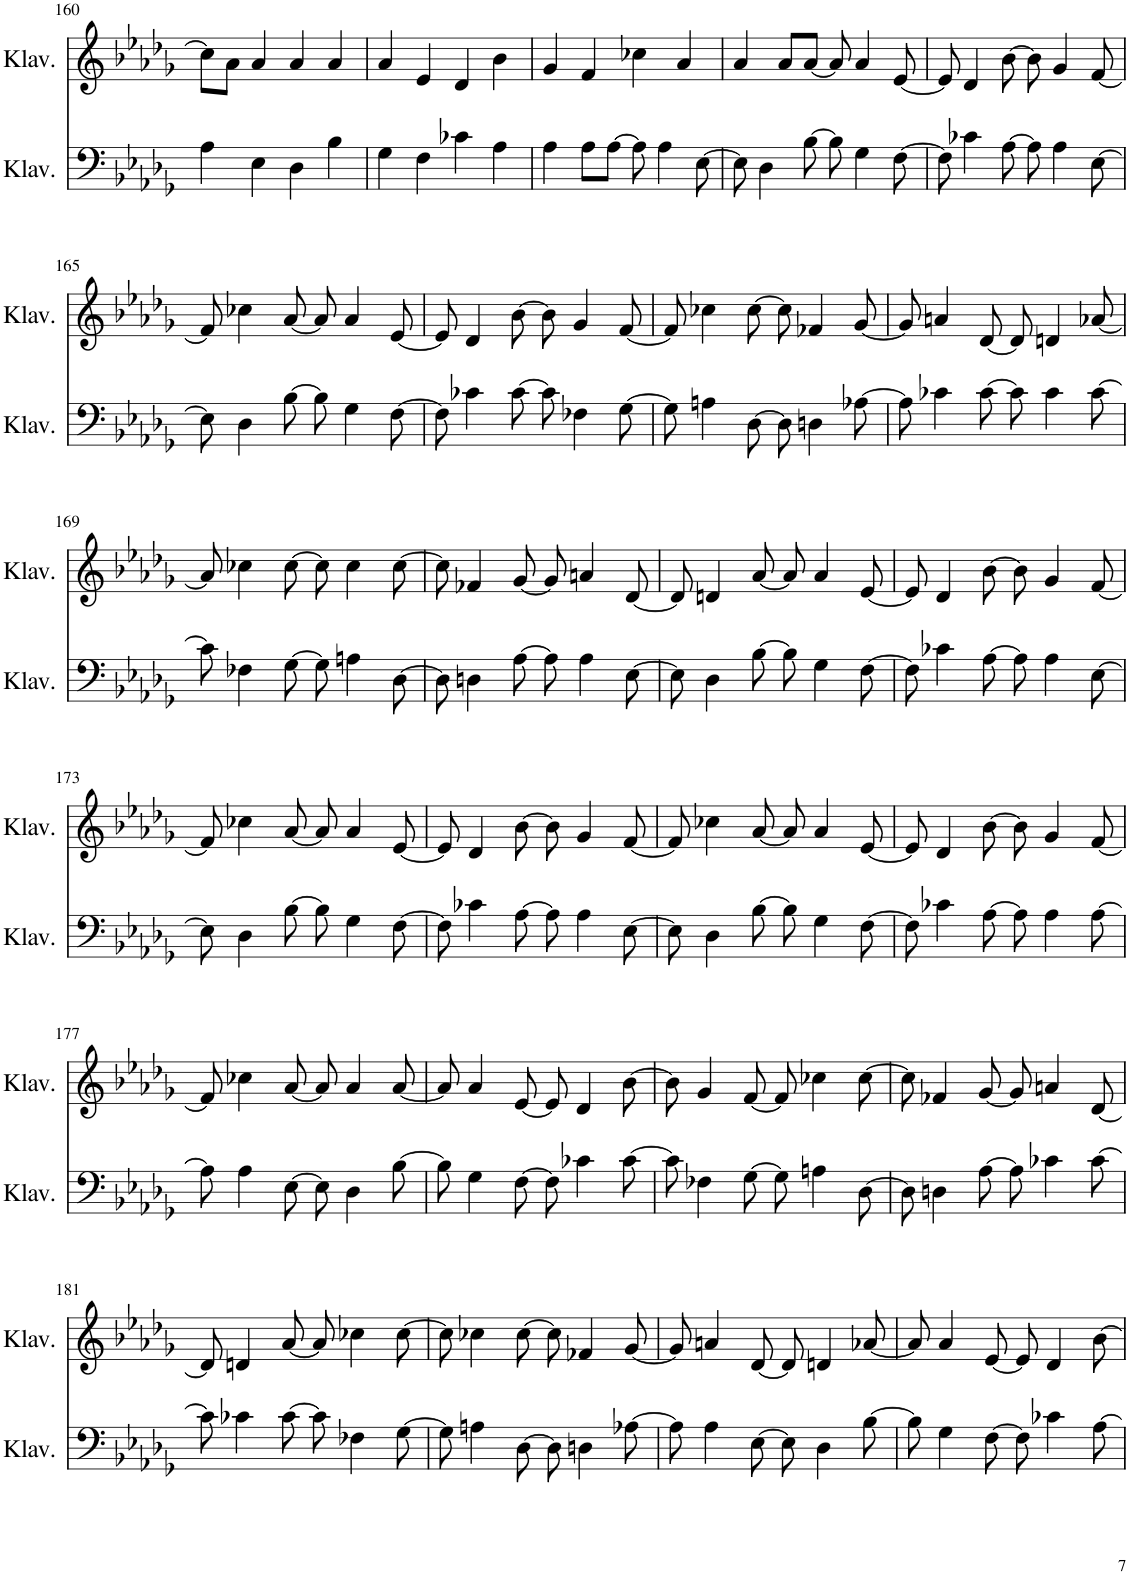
**kern	**kern
*part2	*part1
*staff2	*staff1
*I"Klavier	*I"Klavier
*I'Klav.	*I'Klav.
!!LO:PB:g=z
*clefF4	*clefG2
*k[b-e-a-d-g-]	*k[b-e-a-d-g-]
*M4/4	*M4/4
=160	=160
4A-\	8cc-\L]
.	8a-\J
4E-\	4a-/
4D-\	4a-/
4B-\	4a-/
=161	=161
4G-\	4a-/
4F\	4e-/
4c-X\	4d-/
4A-\	4b-\
=162	=162
4A-\	4g-/
8A-\L	4f/
[8A-\J	.
8A-\]	4cc-X\
4A-\	.
.	4a-/
[8E-\	.
=163	=163
8E-\]	4a-/
4D-\	.
.	8a-/L
[8B-\	[8a-/J
8B-\]	8a-/]
4G-\	4a-/
[8F\	[8e-/
=164	=164
8F\]	8e-/]
4c-X\	4d-/
[8A-\	[8b-\
8A-\]	8b-\]
4A-\	4g-/
[8E-\	[8f/
!!LO:LB:g=z
=165	=165
8E-\]	8f/]
4D-\	4cc-X\
[8B-\	[8a-/
8B-\]	8a-/]
4G-\	4a-/
[8F\	[8e-/
=166	=166
8F\]	8e-/]
4c-X\	4d-/
[8c-\	[8b-\
8c-\]	8b-\]
4F-X\	4g-/
[8G-\	[8f/
=167	=167
8G-\]	8f/]
4An\	4cc-X\
[8D-\	[8cc-\
8D-\]	8cc-\]
4Dn\	4f-X/
[8A-X\	[8g-/
=168	=168
8A-\]	8g-/]
4c-X\	4an/
[8c-\	[8d-/
8c-\]	8d-/]
4c-\	4dn/
[8c-\	[8a-X/
!!LO:LB:g=z
=169	=169
8c-\]	8a-/]
4F-X\	4cc-X\
[8G-\	[8cc-\
8G-\]	8cc-\]
4An\	4cc-\
[8D-\	[8cc-\
=170	=170
8D-\]	8cc-\]
4Dn\	4f-X/
[8A-\	[8g-/
8A-\]	8g-/]
4A-\	4an/
[8E-\	[8d-/
=171	=171
8E-\]	8d-/]
4D-\	4dn/
[8B-\	[8a-/
8B-\]	8a-/]
4G-\	4a-/
[8F\	[8e-/
=172	=172
8F\]	8e-/]
4c-X\	4d-/
[8A-\	[8b-\
8A-\]	8b-\]
4A-\	4g-/
[8E-\	[8f/
!!LO:LB:g=z
=173	=173
8E-\]	8f/]
4D-\	4cc-X\
[8B-\	[8a-/
8B-\]	8a-/]
4G-\	4a-/
[8F\	[8e-/
=174	=174
8F\]	8e-/]
4c-X\	4d-/
[8A-\	[8b-\
8A-\]	8b-\]
4A-\	4g-/
[8E-\	[8f/
=175	=175
8E-\]	8f/]
4D-\	4cc-X\
[8B-\	[8a-/
8B-\]	8a-/]
4G-\	4a-/
[8F\	[8e-/
=176	=176
8F\]	8e-/]
4c-X\	4d-/
[8A-\	[8b-\
8A-\]	8b-\]
4A-\	4g-/
[8A-\	[8f/
!!LO:LB:g=z
=177	=177
8A-\]	8f/]
4A-\	4cc-X\
[8E-\	[8a-/
8E-\]	8a-/]
4D-\	4a-/
[8B-\	[8a-/
=178	=178
8B-\]	8a-/]
4G-\	4a-/
[8F\	[8e-/
8F\]	8e-/]
4c-X\	4d-/
[8c-\	[8b-\
=179	=179
8c-\]	8b-\]
4F-X\	4g-/
[8G-\	[8f/
8G-\]	8f/]
4An\	4cc-X\
[8D-\	[8cc-\
=180	=180
8D-\]	8cc-\]
4Dn\	4f-X/
[8A-\	[8g-/
8A-\]	8g-/]
4c-X\	4an/
[8c-\	[8d-/
!!LO:LB:g=z
=181	=181
8c-\]	8d-/]
4c-X\	4dn/
[8c-\	[8a-/
8c-\]	8a-/]
4F-X\	4cc-X\
[8G-\	[8cc-\
=182	=182
8G-\]	8cc-\]
4An\	4cc-X\
[8D-\	[8cc-\
8D-\]	8cc-\]
4Dn\	4f-X/
[8A-X\	[8g-/
=183	=183
8A-\]	8g-/]
4A-\	4an/
[8E-\	[8d-/
8E-\]	8d-/]
4D-\	4dn/
[8B-\	[8a-X/
=184	=184
8B-\]	8a-/]
4G-\	4a-/
[8F\	[8e-/
8F\]	8e-/]
4c-X\	4d-/
[8A-\	[8b-\
=	=
*-	*-
